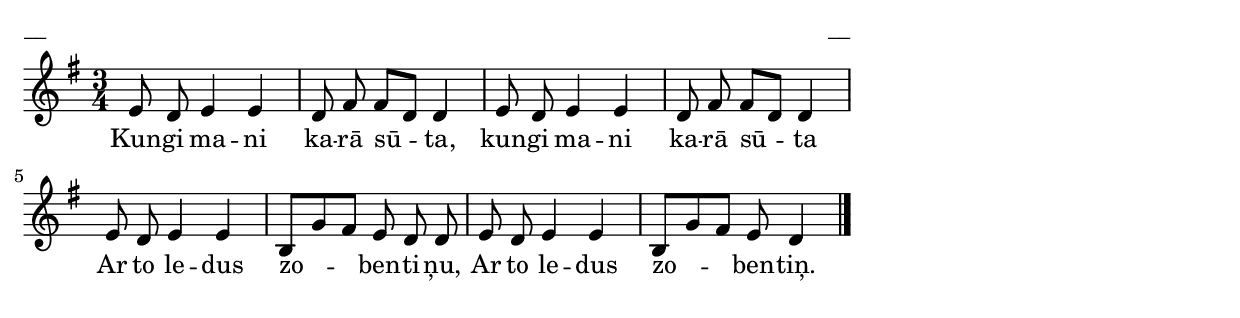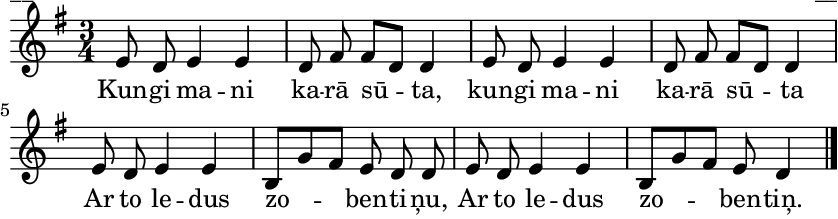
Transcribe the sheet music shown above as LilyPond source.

\version "2.13.18"
#(ly:set-option 'crop #t)

%\header {
%    title = "Kungi mani karā sūta"
%} 
\paper {
line-width = 14\cm
left-margin = 0.4\cm
between-system-padding = 0.1\cm
between-system-space = 0.1\cm
}
\layout {
indent = #0
ragged-last = ##f
}


voiceA = \relative c' {
\clef "treble"
\key e \minor
\time 3/4
e8 d e4 e | d8 fis fis[ d] d4 |
e8 d e4 e | d8 fis fis[ d] d4 |
e8 d e4 e | b8[ g' fis] e d d |  
e8 d e4 e | b8[ g' fis] e d4
\bar "|."    
} 



lyricA = \lyricmode {
Kun -- gi ma -- ni ka -- rā sū -- ta, 
kun -- gi ma -- ni ka -- rā sū -- ta
Ar to le -- dus zo -- ben -- ti -- ņu, 
Ar to le -- dus zo -- ben -- tiņ.
}




fullScore = <<
\new Staff {
<<
\new Voice = "voiceA" { \oneVoice \autoBeamOff \voiceA }
\new Lyrics \lyricsto "voiceA" \lyricA
>>
}
>>

\score {
\fullScore
\header { piece = "__" opus = "__" }
}
\markup { \with-color #(x11-color 'white) \sans \smaller "__" }
\score {
\unfoldRepeats
\fullScore
\midi {
\context { \Staff \remove "Staff_performer" }
\context { \Voice \consists "Staff_performer" }
}
}


